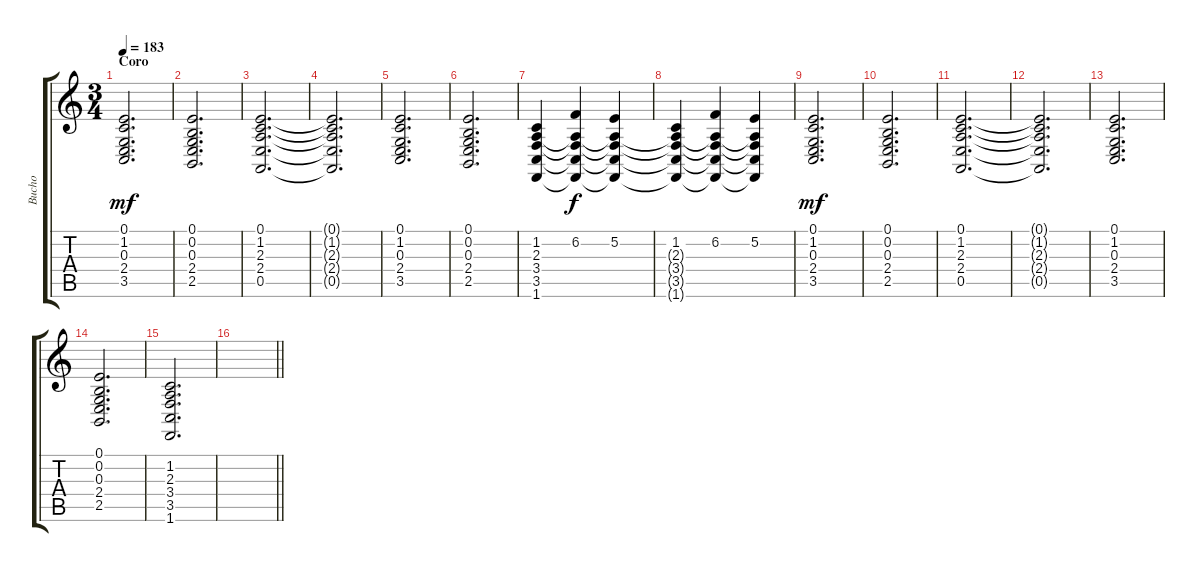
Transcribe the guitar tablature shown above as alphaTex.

\track ("Bucho" "Bucho") {instrument acousticgrandpiano}
\staff {score tabs}
\tuning (E4 B3 G3 D3 A2 E2) {hide}
\ts (3 4)
\section ("" "Coro")
\tempo 183
\clef g2
\ks c
(0.1 1.2 0.3 2.4 3.5).2{d dy mf} |
(0.1 0.2 0.3 2.4 2.5).2{d} |
(0.1 1.2 2.3 2.4 0.5).2{d} |
(0.1{t} 1.2{t} 2.3{t} 2.4{t} 0.5{t}).2{d} |
(0.1 1.2 0.3 2.4 3.5).2{d} |
(0.1 0.2 0.3 2.4 2.5).2{d} |
(1.2 2.3 3.4 3.5 1.6).4 (6.2 2.3{t} 3.4{t} 3.5{t} 1.6{t}).4{dy f} (5.2 2.3{t} 3.4{t} 3.5{t} 1.6{t}).4 |
(1.2 2.3{t} 3.4{t} 3.5{t} 1.6{t}).4 (6.2 2.3{t} 3.4{t} 3.5{t} 1.6{t}).4 (5.2 2.3{t} 3.4{t} 3.5{t} 1.6{t}).4 |
(0.1 1.2 0.3 2.4 3.5).2{d dy mf} |
(0.1 0.2 0.3 2.4 2.5).2{d} |
(0.1 1.2 2.3 2.4 0.5).2{d} |
(0.1{t} 1.2{t} 2.3{t} 2.4{t} 0.5{t}).2{d} |
(0.1 1.2 0.3 2.4 3.5).2{d} |
(0.1 0.2 0.3 2.4 2.5).2{d} |
(1.2 2.3 3.4 3.5 1.6).2{d} |
\barLineRight lightlight
